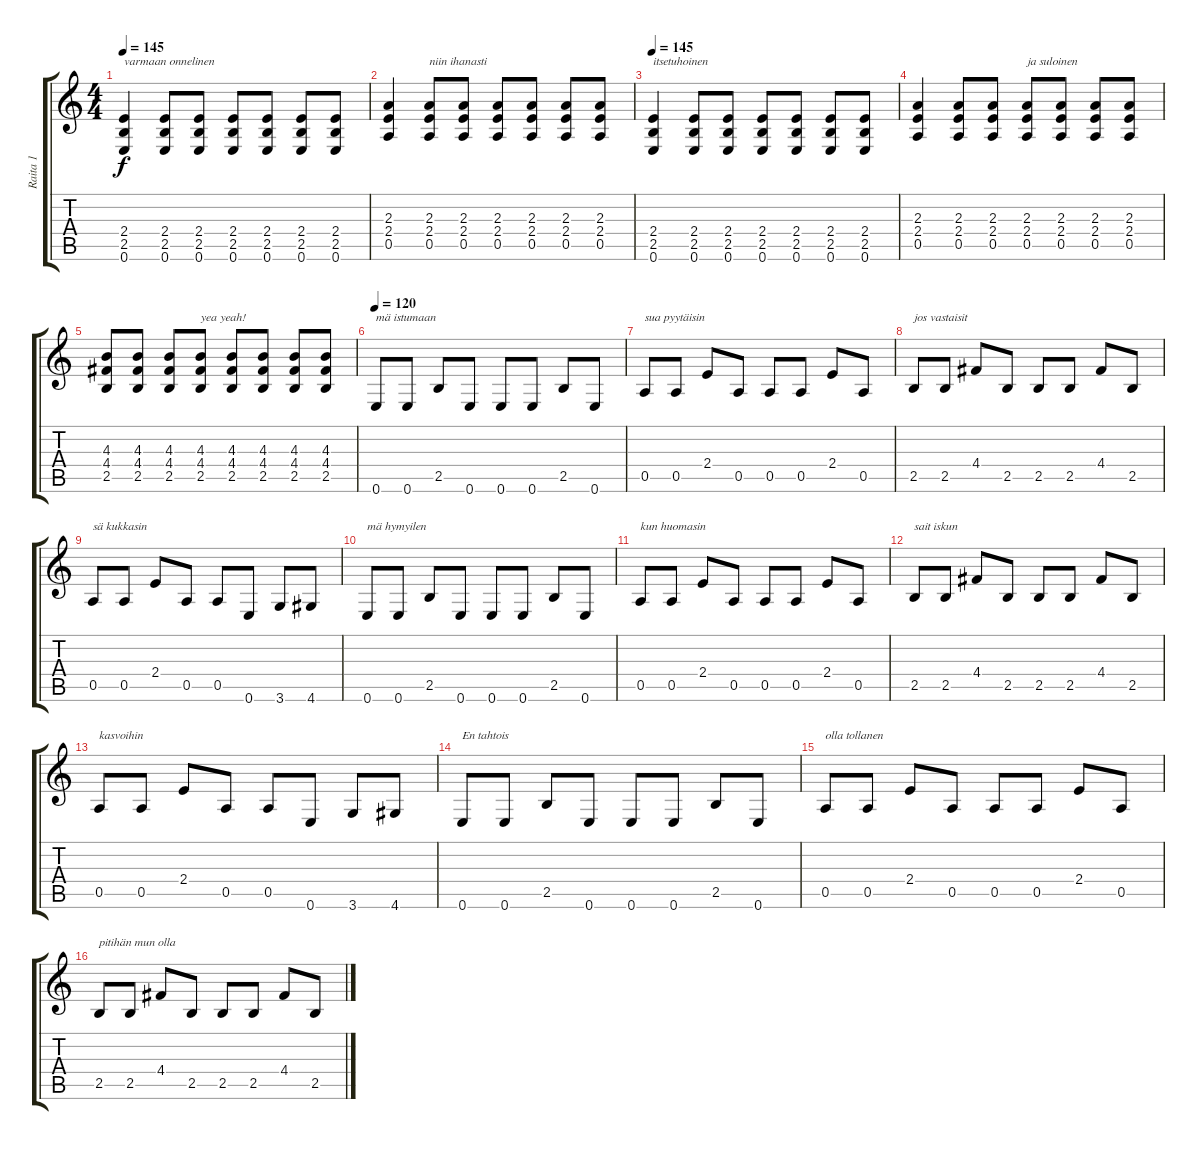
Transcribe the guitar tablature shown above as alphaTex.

\track ("Raita 1" "Raita 1") {instrument distortionguitar}
\staff {score tabs}
\tuning (E4 B3 G3 D3 A2 E2) {hide}
\ts (4 4)
\tempo 145
\clef g2
\ks c
(2.4 2.5 0.6).4{txt "varmaan onnelinen" dy f} (2.4 2.5 0.6).8 (2.4 2.5 0.6).8 (2.4 2.5 0.6).8 (2.4 2.5 0.6).8 (2.4 2.5 0.6).8 (2.4 2.5 0.6).8 |
(2.3 2.4 0.5).4 (2.3 2.4 0.5).8{txt "niin ihanasti"} (2.3 2.4 0.5).8 (2.3 2.4 0.5).8 (2.3 2.4 0.5).8 (2.3 2.4 0.5).8 (2.3 2.4 0.5).8 |
\tempo 145
(2.4 2.5 0.6).4{txt "itsetuhoinen" instrument distortionguitar} (2.4 2.5 0.6).8 (2.4 2.5 0.6).8 (2.4 2.5 0.6).8 (2.4 2.5 0.6).8 (2.4 2.5 0.6).8 (2.4 2.5 0.6).8 |
(2.3 2.4 0.5).4 (2.3 2.4 0.5).8 (2.3 2.4 0.5).8 (2.3 2.4 0.5).8{txt "ja suloinen"} (2.3 2.4 0.5).8 (2.3 2.4 0.5).8 (2.3 2.4 0.5).8 |
(4.3 4.4 2.5).8 (4.3 4.4 2.5).8 (4.3 4.4 2.5).8 (4.3 4.4 2.5).8{txt "yea yeah!"} (4.3 4.4 2.5).8 (4.3 4.4 2.5).8 (4.3 4.4 2.5).8 (4.3 4.4 2.5).8 |
\tempo 120
0.6.8{txt "mä istumaan" instrument electricguitarclean} 0.6.8 2.5.8 0.6.8 0.6.8 0.6.8 2.5.8 0.6.8 |
0.5.8{txt "sua pyytäisin"} 0.5.8 2.4.8 0.5.8 0.5.8 0.5.8 2.4.8 0.5.8 |
2.5.8{txt "jos vastaisit "} 2.5.8 4.4.8 2.5.8 2.5.8 2.5.8 4.4.8 2.5.8 |
0.5.8{txt "sä kukkasin"} 0.5.8 2.4.8 0.5.8 0.5.8 0.6.8 3.6.8 4.6.8 |
0.6.8{txt "mä hymyilen" instrument electricguitarclean} 0.6.8 2.5.8 0.6.8 0.6.8 0.6.8 2.5.8 0.6.8 |
0.5.8{txt "kun huomasin"} 0.5.8 2.4.8 0.5.8 0.5.8 0.5.8 2.4.8 0.5.8 |
2.5.8{txt "sait iskun"} 2.5.8 4.4.8 2.5.8 2.5.8 2.5.8 4.4.8 2.5.8 |
0.5.8{txt "kasvoihin"} 0.5.8 2.4.8 0.5.8 0.5.8 0.6.8 3.6.8 4.6.8 |
0.6.8{txt "En tahtois" instrument distortionguitar} 0.6.8 2.5.8 0.6.8 0.6.8 0.6.8 2.5.8 0.6.8 |
0.5.8{txt "olla tollanen"} 0.5.8 2.4.8 0.5.8 0.5.8 0.5.8 2.4.8 0.5.8 |
2.5.8{txt "pitihän mun olla"} 2.5.8 4.4.8 2.5.8 2.5.8 2.5.8 4.4.8 2.5.8
